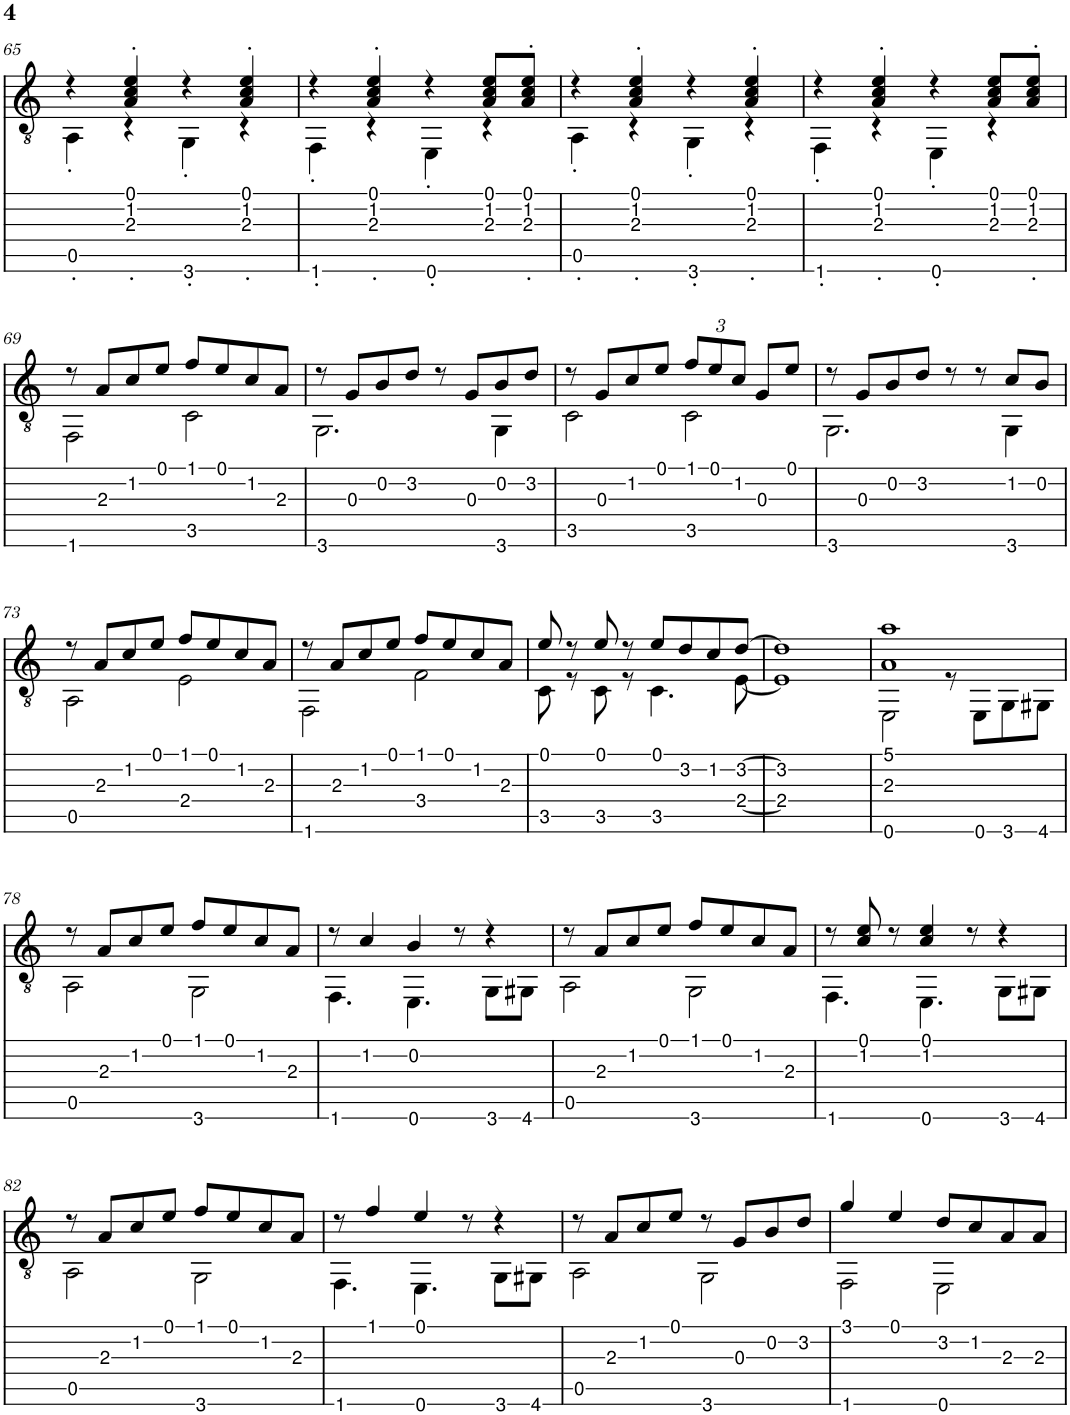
**kern	**kern
*part1	*part1
*staff2	*staff1
*I"Guitar	*
*I'Guit.	*
!!LO:PB:g=z
*	*clefGv2
*k[]	*k[]
*M4/4	*M4/4
=65	=65
*^	*^
4r	4AA'	4r	4AA'\
4A' 4c' 4e'	4r	4A/' 4c/' 4e/'	4r
4r	4GG'	4r	4GG'\
4A' 4c' 4e'	4r	4A/' 4c/' 4e/'	4r
=66	=66	=66	=66
4r	4FF'	4r	4FF'\
4A' 4c' 4e'	4r	4A/' 4c/' 4e/'	4r
4r	4EE'	4r	4EE'\
8A\ 8c\ 8e\L	4r	8A/ 8c/ 8e/L	4r
8A'\ 8c'\ 8e'\J	.	8A/' 8c/' 8e/'J	.
=67	=67	=67	=67
4r	4AA'	4r	4AA'\
4A' 4c' 4e'	4r	4A/' 4c/' 4e/'	4r
4r	4GG'	4r	4GG'\
4A' 4c' 4e'	4r	4A/' 4c/' 4e/'	4r
=68	=68	=68	=68
4r	4FF'	4r	4FF'\
4A' 4c' 4e'	4r	4A/' 4c/' 4e/'	4r
4r	4EE'	4r	4EE'\
8A\ 8c\ 8e\L	4r	8A/ 8c/ 8e/L	4r
8A'\ 8c'\ 8e'\J	.	8A/' 8c/' 8e/'J	.
!!LO:LB:g=z	!!
=69	=69	=69	=69
8r	2FF	8r	2FF\
8A	.	8A/L	.
8cL	.	8c/	.
8eJ	.	8e/J	.
8fL	2C	8f/L	2C\
8eJ	.	8e/	.
8cL	.	8c/	.
8AJ	.	8A/J	.
=70	=70	=70	=70
8r	2.GG	8r	2.GG\
8G	.	8G/L	.
8BL	.	8B/	.
8dJ	.	8d/J	.
8r	.	8r	.
8G	.	8G/L	.
8BL	4GG	8B/	4GG\
8dJ	.	8d/J	.
=71	=71	=71	=71
8r	2C	8r	2C\
8G	.	8G/L	.
8cL	.	8c/	.
8eJ	.	8e/J	.
*Xbrackettup	*	*Xbrackettup	*
12fL	2C	12f/L	2C\
12e	.	12e/	.
12cJ	.	12c/J	.
8GL	.	8G/L	.
8eJ	.	8e/J	.
=72	=72	=72	=72
8r	2.GG	8r	2.GG\
8G	.	8G/L	.
8BL	.	8B/	.
8dJ	.	8d/J	.
8r	.	8r	.
8r	.	8r	.
8cL	4GG	8c/L	4GG\
8BJ	.	8B/J	.
!!LO:LB:g=z	!!
=73	=73	=73	=73
8r	2AA	8r	2AA\
8A	.	8A/L	.
8cL	.	8c/	.
8eJ	.	8e/J	.
8fL	2E	8f/L	2E\
8eJ	.	8e/	.
8cL	.	8c/	.
8AJ	.	8A/J	.
=74	=74	=74	=74
8r	2FF	8r	2FF\
8A	.	8A/L	.
8cL	.	8c/	.
8eJ	.	8e/J	.
8fL	2F	8f/L	2F\
8eJ	.	8e/	.
8cL	.	8c/	.
8AJ	.	8A/J	.
=75	=75	=75	=75
8e	8C	8e/	8C\
8r	8r	8r	8r
8e	8C	8e/	8C\
8r	8r	8r	8r
8eL	4.C	8e/L	4.C\
8dJ	.	8d/	.
8cL	.	8c/	.
[8dJ	[8E	[8d/J	[8E\
=76	=76	=76	=76
1d]	1E]	1d]	1E]
=77	=77	=77	=77
1A 1a	2EE	1A 1a	2EE\
.	8r	.	8r
.	8EE	.	8EE\L
.	8GGL	.	8GG\
.	8GG#J	.	8GG#X\J
!!LO:LB:g=z	!!
=78	=78	=78	=78
8r	2AA	8r	2AA\
8A	.	8A/L	.
8cL	.	8c/	.
8eJ	.	8e/J	.
8fL	2GG	8f/L	2GG\
8eJ	.	8e/	.
8cL	.	8c/	.
8AJ	.	8A/J	.
=79	=79	=79	=79
8r	4.FF	8r	4.FF\
4c	.	4c/	.
4B	4.EE	4B/	4.EE\
8r	.	8r	.
4r	8GGL	4r	8GG\L
.	8GG#XJ	.	8GG#X\J
=80	=80	=80	=80
8r	2AA	8r	2AA\
8A	.	8A/L	.
8cL	.	8c/	.
8eJ	.	8e/J	.
8fL	2GG	8f/L	2GG\
8eJ	.	8e/	.
8cL	.	8c/	.
8AJ	.	8A/J	.
=81	=81	=81	=81
8r	4.FF	8r	4.FF\
8c 8e	.	8c/ 8e/	.
8r	.	8r	.
4c 4e	4.EE	4c/ 4e/	4.EE\
8r	.	8r	.
4r	8GGL	4r	8GG\L
.	8GG#XJ	.	8GG#X\J
!!LO:LB:g=z	!!
=82	=82	=82	=82
8r	2AA	8r	2AA\
8A	.	8A/L	.
8cL	.	8c/	.
8eJ	.	8e/J	.
8fL	2GG	8f/L	2GG\
8eJ	.	8e/	.
8cL	.	8c/	.
8AJ	.	8A/J	.
=83	=83	=83	=83
8r	4.FF	8r	4.FF\
4f	.	4f/	.
4e	4.EE	4e/	4.EE\
8r	.	8r	.
4r	8GGL	4r	8GG\L
.	8GG#XJ	.	8GG#X\J
=84	=84	=84	=84
8r	2AA	8r	2AA\
8A	.	8A/L	.
8cL	.	8c/	.
8eJ	.	8e/J	.
8r	2GG	8r	2GG\
8G	.	8G/L	.
8BL	.	8B/	.
8dJ	.	8d/J	.
=85	=85	=85	=85
4g	2FF	4g/	2FF\
4e	.	4e/	.
8dL	2EE	8d/L	2EE\
8cJ	.	8c/	.
8AL	.	8A/	.
8AJ	.	8A/J	.
*v	*v	*	*
*	*v	*v
=	=
*-	*-
